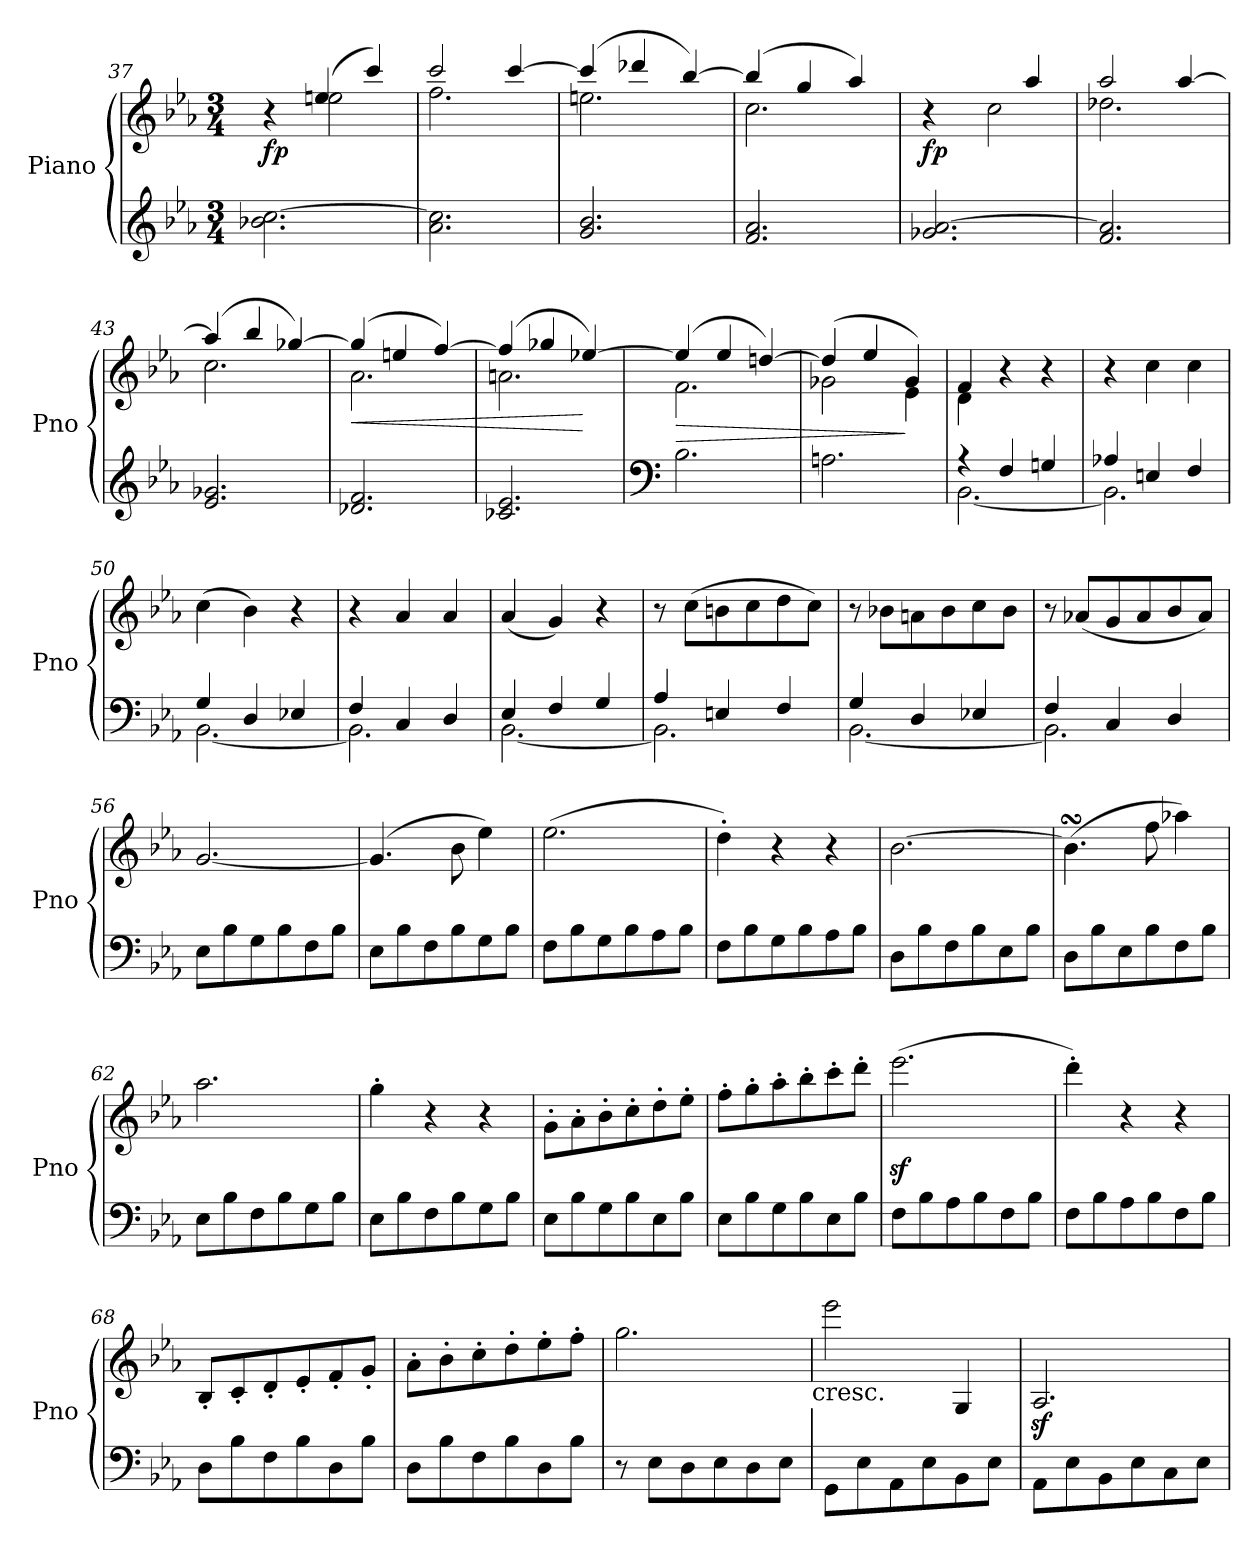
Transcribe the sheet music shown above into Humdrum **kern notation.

**kern	**kern	**dynam
*part1	*part1	*part1
*staff2	*staff1	*staff1/2
*I"Piano	*	*
*I'Pno	*	*
*clefG2	*clefG2	*
*k[b-e-a-]	*k[b-e-a-]	*
*c:	*c:	*
*M3/4	*M3/4	*
=37	=37	=37
*	*^	*
!	!	!	!LO:DY:b
(>2.b-X\ [2.cc\	4r	4ryy	fp
.	(>4een/	2ee\	.
.	4ccc/)	.	.
=38	=38	=38	=38
2.a-\ 2.cc\]	2ccc/	2.ff\	.
.	[4ccc/	.	.
=39	=39	=39	=39
2.g/ 2.b-/	(>4ccc/]	2.een\	.
.	4ddd-X/	.	.
.	[4bb-/)	.	.
=40	=40	=40	=40
2.f/ 2.a-/	(>4bb-/]	2.cc\	.
.	4gg/	.	.
.	4aa-/)	.	.
=41	=41	=41	=41
!	!	!	!LO:DY:b
2.g-X/ [2.a-/	4r	4ryy	fp
.	4cc/yy	2cc\	.
.	4aa-/)	.	.
=42	=42	=42	=42
2.f/ 2.a-/]	2aa-/	2.dd-X\	.
.	[4aa-/	.	.
!!LO:PB:g=z	!!
=43	=43	=43	=43
2.e-/ 2.g-X/	(>4aa-/]	2.cc\	.
.	4bb-/	.	.
.	[4gg-X/)	.	.
=44	=44	=44	=44
!	!	!	!LO:HP:b
2.d-X/ 2.f/	(>4gg-/]	2.a-\	<
.	4een/	.	.
.	[4ff/)	.	.
=45	=45	=45	=45
2.c-X/ 2.e-/	(>4ff/]	2.an\	.
.	4gg-X/	.	.
.	[4ee-X/)	.	[
=46	=46	=46	=46
*clefF4	*	*	*
!	!	!	!LO:HP:b
2.B-\	(>4ee-/]	2.f\	>
.	4ee-/	.	.
.	[4ddn/)	.	.
=47	=47	=47	=47
2.An\	(>4dd/]	2g-X\	.
.	4ee-/	.	.
.	4g-/)	4e-\	]
=48	=48	=48	=48
*^	*	*	*
4r	[2.BB-\	4f/	4d\	.
4F/	.	4r	4ryy	.
4Gn/	.	4r	4ryy	.
*	*	*v	*v	*
=49	=49	=49	=49
4A-X/	2.BB-\]	4r	.
4En/	.	4cc\	.
4F/	.	4cc\	.
=50	=50	=50	=50
4G/	[2.BB-\	(>4cc\	.
4D/	.	4b-\)	.
4E-X/	.	4r	.
=51	=51	=51	=51
4F/	2.BB-\]	4r	.
4C/	.	4a-/	.
4D/	.	4a-/	.
=52	=52	=52	=52
4E-/	[2.BB-\	(<4a-/	.
4F/	.	4g/)	.
4G/	.	4r	.
!!LO:LB:g=z
=53	=53	=53	=53
4A-/	2.BB-\]	8r	.
.	.	(>8cc\L	.
4En/	.	8bn\	.
.	.	8cc\	.
4F/	.	8dd\	.
.	.	8cc\J)	.
=54	=54	=54	=54
4G/	[2.BB-\	8r	.
.	.	8b-X\L	.
4D/	.	8an\	.
.	.	8b-\	.
4E-X/	.	8cc\	.
.	.	8b-\J	.
=55	=55	=55	=55
4F/	2.BB-\]	8r	.
.	.	(<8a-X/L	.
4C/	.	8g/	.
.	.	8a-/	.
4D/	.	8b-/	.
.	.	8a-/J)	.
*v	*v	*	*
=56	=56	=56
8E-\L	[2.g/	.
8B-\	.	.
8G\	.	.
8B-\	.	.
8F\	.	.
8B-\J	.	.
=57	=57	=57
8E-\L	(>4.g/]	.
8B-\	.	.
8F\	.	.
8B-\	8b-\	.
8G\	4ee-\)	.
8B-\J	.	.
=58	=58	=58
8F\L	(>2.ee-\	.
8B-\	.	.
8G\	.	.
8B-\	.	.
8A-\	.	.
8B-\J	.	.
=59	=59	=59
8F\L	4dd'\)	.
8B-\	.	.
8G\	4r	.
8B-\	.	.
8A-\	4r	.
8B-\J	.	.
!!LO:LB:g=z
=60	=60	=60
8D\L	[2.b-\	.
8B-\	.	.
8F\	.	.
8B-\	.	.
8E-\	.	.
8B-\J	.	.
=61	=61	=61
8D\L	(>4.b-sSSS\]	.
8B-\	.	.
8E-\	.	.
8B-\	8ff\	.
8F\	4aa-X\)	.
8B-\J	.	.
=62	=62	=62
8E-\L	2.aa-\	.
8B-\	.	.
8F\	.	.
8B-\	.	.
8G\	.	.
8B-\J	.	.
=63	=63	=63
8E-\L	4gg'\	.
8B-\	.	.
8F\	4r	.
8B-\	.	.
8G\	4r	.
8B-\J	.	.
=64	=64	=64
8E-\L	8g'\L	.
8B-\	8a-'\	.
8G\	8b-'\	.
8B-\	8cc'\	.
8E-\	8dd'\	.
8B-\J	8ee-'\J	.
=65	=65	=65
8E-\L	8ff'\L	.
8B-\	8gg'\	.
8G\	8aa-'\	.
8B-\	8bb-'\	.
8E-\	8ccc'\	.
8B-\J	8ddd'\J	.
=66	=66	=66
8F\L	(>2.eee-z<\	.
8B-\	.	.
8A-\	.	.
8B-\	.	.
8F\	.	.
8B-\J	.	.
!!LO:LB:g=z
=67	=67	=67
8F\L	4ddd'\)	.
8B-\	.	.
8A-\	4r	.
8B-\	.	.
8F\	4r	.
8B-\J	.	.
=68	=68	=68
8D\L	8B-'/L	.
8B-\	8c'/	.
8F\	8d'/	.
8B-\	8e-'/	.
8D\	8f'/	.
8B-\J	8g'/J	.
=69	=69	=69
8D\L	8a-'\L	.
8B-\	8b-'\	.
8F\	8cc'\	.
8B-\	8dd'\	.
8D\	8ee-'\	.
8B-\J	8ff'\J	.
=70	=70	=70
8r	2.gg\	.
8E-\L	.	.
8D\	.	.
8E-\	.	.
8D\	.	.
8E-\J	.	.
!	!LO:TX:b:t=cresc.	!
=71	=71	=71
8GG\L	2eee-\	.
8E-\	.	.
8AA-\	.	.
8E-\	.	.
8BB-\	4G/	.
8E-\J	.	.
=72	=72	=72
8AA-\L	2.A-z</	.
8E-\	.	.
8BB-\	.	.
8E-\	.	.
8C\	.	.
8E-\J	.	.
=	=	=
*-	*-	*-
